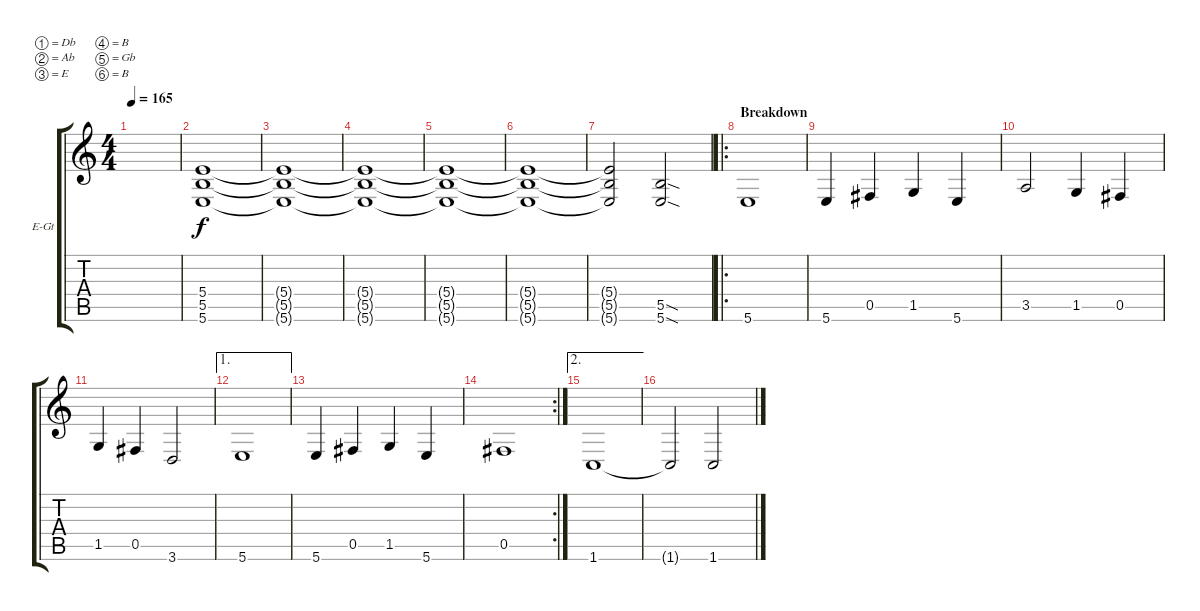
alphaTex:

\defaultSystemsLayout 4
\bracketExtendMode groupsimilarinstruments
\firstSystemTrackNameOrientation horizontal
\otherSystemsTrackNameOrientation horizontal
\track ("Guitar 1" "E-Gt") {instrument distortionguitar}
\staff {score tabs}
\tuning (Db4 Ab3 E3 B2 Gb2 B1)
\ts (4 4)
\tempo 165
\clef g2
\ks c
|
(5.4 5.5 5.6).1 |
(5.4{t} 5.5{t} 5.6{t}).1 |
(5.4{t} 5.5{t} 5.6{t}).1 |
(5.4{t} 5.5{t} 5.6{t}).1 |
(5.4{t} 5.5{t} 5.6{t}).1 |
(5.4{t} 5.5{t} 5.6{t}).2 (5.5{sod} 5.6{sod}).2 |
\ro
\section ("" "Breakdown")
5.6.1 |
5.6.4 0.5.4 1.5.4 5.6.4 |
3.5.2 1.5.4 0.5.4 |
1.5.4 0.5.4 3.6.2 |
\ae 1
5.6.1 |
5.6.4 0.5.4 1.5.4 5.6.4 |
\rc 2
0.5.1 |
\ae 2
1.6.1 |
1.6{t}.2 1.6.2
